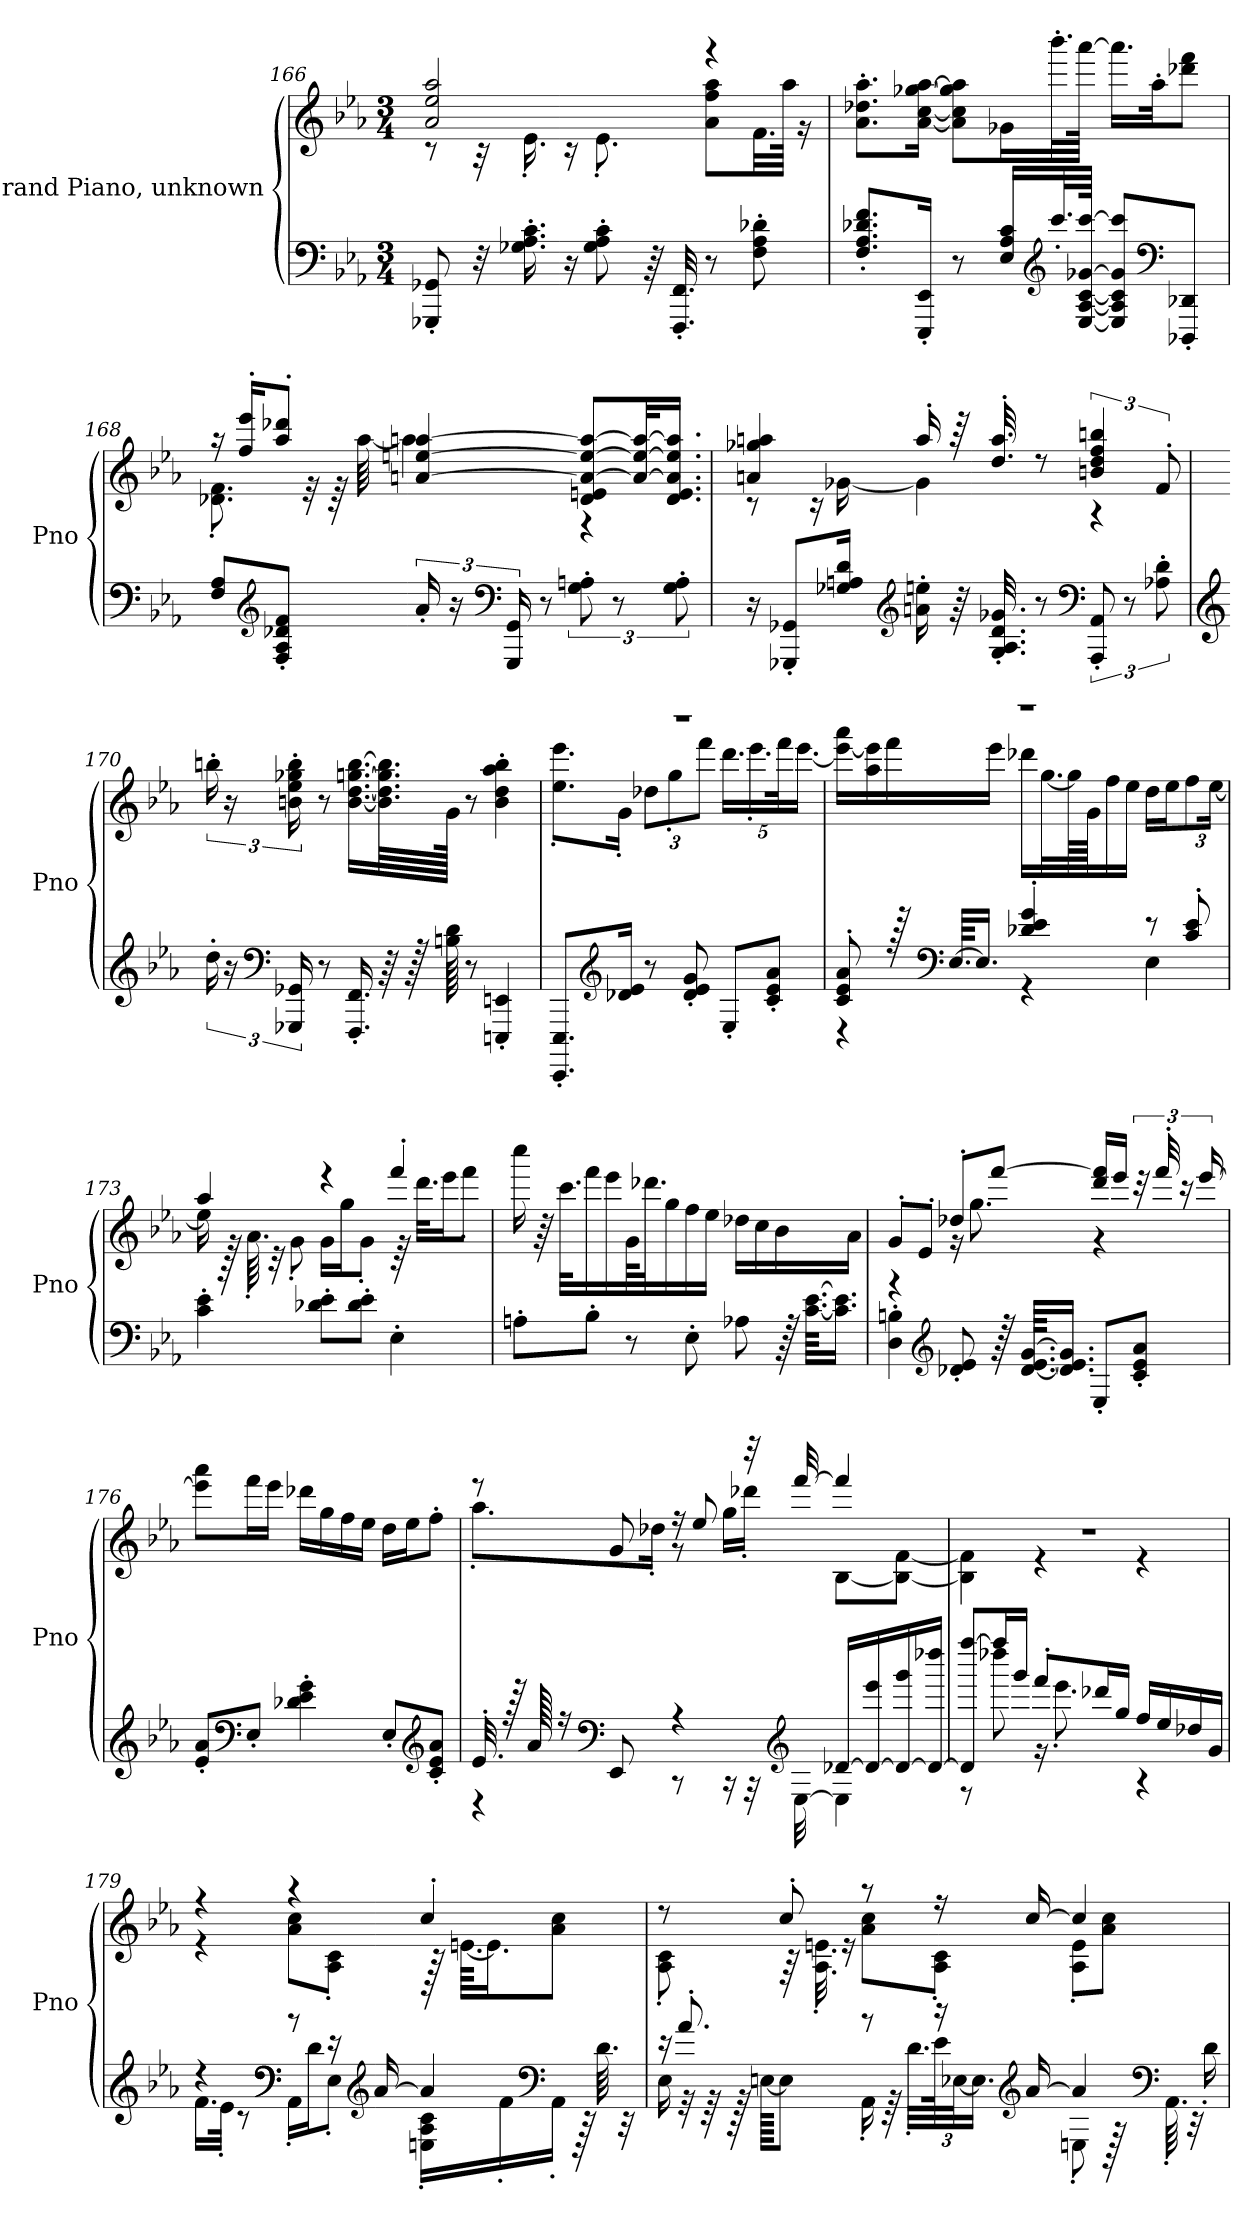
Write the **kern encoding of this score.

**kern	**kern
*part1	*part1
*staff2	*staff1
*I"Grand Piano, unknown	*
*I'Pno	*
*clefF4	*clefG2
*k[b-e-a-]	*k[b-e-a-]
*M3/4	*M3/4
=166	=166
*	*^
8GGG-X/' 8GG-X/'	2a-/ 2ee-/ 2aa-/	8r
32r	.	32r
16.G-X\' 16.A-\' 16.c\'	.	16.e-'\
16r	.	16r
8G-\' 8A-\' 8c\'	.	8.e-'\
64r	.	.
32.FFF/' 32.FF/'	.	.
8r	4r	8a-\ 8ff\ 8aa-\L
8F\' 8A-\' 8d-X\'	.	32.f\LL
.	.	64aa-\JJJk
.	.	16r
*	*v	*v
!!LO:PB:g=z
=167	=167
8.F/' 8.A-/' 8.d-X/' 8.f/'L	8.a-\' 8.dd-X\' 8.aa-\'L
16EEE-/' 16EE-/'Jk	[16a-\ [16cc\ [16gg-X\ [16aa-\Jk
8r	8a-\] 8cc\] 8gg-\] 8aa-\]L
16E-/ 16A-/ 16c/LL	16g-X\L
*clefG2	*
32.ccc'/L	32.bbb-'\L
[64E-/ [64A-/ [64c/ [64g-X/ [64ccc/JJJk	[64aaa-\JJJk
8E-/] 8A-/] 8c/] 8g-/] 8ccc/]L	16.aaa-\LL]
.	32aa-'\JK
*clefF4	*
8DDD-X/' 8DD-X/'J	8ddd-X\ 8fff\J
=168	=168
*	*^
8F/ 8A-/L	16r	8.d-X\' 8.f\'
.	16ff/' 16eee-/'KL	.
*clefG2	*	*
8F/' 8A-/' 8d-X/' 8f/'J	8aa-/' 8ddd-X/'J	.
.	.	32r
.	.	64r
.	.	[64aa-\
24a-'/	[4an/ [4een/ [4aan/	4aa-\]
24r	.	.
*clefF4	*	*
24GGG/ 24GG/	.	.
8r	.	.
12G\' 12An\'	8d-/ 8en/ 8a/_ 8ee/_ 8aa/_L	4r
12r	.	.
.	32a/_ 32ee/_ 32aa/_KL	.
.	16.d-/ 16.e/ 16.a/] 16.ee/] 16.aa/]JJ	.
12G\' 12A\'	.	.
!!LO:LB:g=z	!!
=169	=169	=169
16r	4an/ 4gg-X/ 4aan/	8r
8GGG-X/' 8GG-X/'L	.	.
.	.	16r
16G-X/ 16An/ 16d/Jk	.	[16g-X\
*clefG2	*	*
16an\' 16een\'	16aa'/	4g-\]
64r	64r	.
32.G-/' 32.A/' 32.d/' 32.g-X/'	32.dd/' 32.aa/'	.
8r	8r	.
*clefF4	*	*
12AAA-/' 12AA-/'	6bn/ 6dd/ 6ff/ 6bbn/	4r
12r	.	.
12A-X\' 12d\'	12f'/	.
*	*v	*v
=170	=170
*clefG2	*
24dd'\	24bbn'\
24r	24r
*clefF4	*
24GGG-X/ 24GG-X/	24bn\' 24ee-\' 24gg-X\' 24bb\'
8r	8r
16.FFF/' 16.FF/'	[16.b\ [16.dd\ [16.ggn\ [16.bb\LL
64r	64.b\] 64.dd\] 64.gg\] 64.bb\]LL
128r	.
128Bn\ 128d\	128g\JJJJk
8r	8r
4EEEn/' 4EEn/'	4b\' 4dd\' 4aa-\' 4bb\'
!!LO:LB:g=z
=171	=171
*	*^
8.EEEE-/' 8.EEE-/'L	2.r	8.ee-\' 8.eee-\'L
*clefG2	*	*
16d-X/ 16e-/Jk	.	16g'\Jk
*	*	*Xbrackettup
8r	.	12dd-X\L
.	.	12gg'\
8d-/' 8e-/' 8g/'	.	.
.	.	12fff\J
8E-'/L	.	20.ddd\LL
.	.	20.eee-'\
8c/' 8e-/' 8a-/'J	.	.
.	.	40fff\K
.	.	[20.eee-\JJ
=172	=172	=172
*^	*	*
8c/' 8e-/' 8a-/'	4r	2.r	16eee-\_ 16aaa-\LL
.	.	.	16aa-\ 16eee-\]
128r	.	.	16fff\
*clefF4	*	*	*
[64.E-/KKLL	.	.	.
16.E-/JJ]	.	.	.
.	.	.	16eee-\JJ
4d-X/' 4e-/' 4g/'	4r	.	16ddd-X\LL
.	.	.	[32.gg\L
.	.	.	128gg\LL]
.	.	.	128g\JJJ
.	.	.	16ff\
.	.	.	16ee-\JJ
8r	4E-\	.	16dd\LL
.	.	.	16ee-\J
8c/' 8e-/'	.	.	12ff\
.	.	.	[24ee-\Jk
*v	*v	*	*
!!LO:LB:g=z	!!
=173	=173	=173
4c\' 4e-\'	4aa-/	16ee-\]
.	.	128r
.	.	64.a-'\
.	.	32r
.	.	8g'\
8d-X\' 8e-\'L	4r	16g\LL
.	.	16gg\J
8d-\' 8e-\'J	.	8g'\J
4E-'\	4fff'/	64r
.	.	32.ddd\KLL
.	.	16eee-\J
.	.	8fff'\J
*	*v	*v
=174	=174
8An'\L	16cccc\
.	64r
.	32.ccc\KLL
8B-'\J	16fff\
.	16eee-\
8r	64g\KL
.	32.ddd-X\J
.	16gg\
8E-'\	16ff\
.	16ee-\JJ
8A-X\	16dd-X\LL
.	16cc\
128r	16b-\
[64.c\ [64.e-\KKLL	.
16.c\] 16.e-\]JJ	.
.	16a-\JJ
!!LO:LB:g=z
=175	=175
*	*^
4D\' 4Bn\'	8g'/L	4r
.	8e-'/J	.
*clefG2	*	*
8d-X/' 8e-/'	8dd-X'/L	16r
.	.	8.gg\
128r	[8fff/J	.
[64.d-/ [64.e-/ [64.g/KKLL	.	.
16.d-/] 16.e-/] 16.g/]JJ	.	.
8E-'/L	16ddd/ 16fff/]LL	4r
.	16eee-/JJ	.
*	*brackettup	*
8c/' 8e-/' 8a-/'J	48r	.
.	48fff'/	.
.	24r	.
.	[24eee-/	.
*	*v	*v
=176	=176
8e-/' 8a-/'L	8eee-\] 8aaa-\L
*clefF4	*
8E-'/J	16fff\L
.	16eee-\JJ
4d-X\' 4e-\' 4g\'	16ddd-X\LL
.	16gg\
.	16ff\
.	16ee-\JJ
8E-'/L	16dd\LL
.	16ee-\J
*clefG2	*
8c/' 8e-/' 8a-/'J	8ff'\J
!!LO:PB:g=z
=177	=177
*^	*^
32.e-'/	4r	8r	8.aa-'\L
128r	.	.	.
128a-/	.	.	.
16r	.	.	.
*clefF4	*	*	*
8EE-/	.	8g/	.
.	.	.	16dd-X'\Jk
4r	8r	16r	8r
.	.	8ee-/	.
.	16r	.	16gg\LL
.	32r	32r	16ddd-X'\JJ
*clefG2	*	*	*
.	[32E-\	[32fff/	.
[16d-X/LL	4E-\]	4fff/]	[8B-\L
16d-/_ 16eee-/	.	.	.
16d-/_ 16ggg/	.	.	8B-\_ [8f\J
16d-/_ 16dddd-X/JJ	.	.	.
=178	=178	=178	=178
8d-/] [8ffff/L	8r	2.r	4B-\] 4f\]
16ffff/L]	8dddd-X\	.	.
16ggg/JJ	.	.	.
8fff'/L	16r	.	4r
.	8.eee-'\	.	.
16ddd-X/L	.	.	.
16gg/JJ	.	.	.
16ff/LL	4r	.	4r
16ee-/	.	.	.
16dd-X/	.	.	.
16g/JJ	.	.	.
!!LO:LB:g=z	!!
=179	=179	=179	=179
4r	16.f\LL	4r	4r
.	32e-'\JJk	.	.
.	8r	.	.
*clefF4	*	*	*
8r	16AA-'\LL	4r	8a-\ 8cc\L
.	16d\J	.	.
16r	8E-'\J	.	8A-\' 8c\'J
*clefG2	*	*	*
[16a-/	.	.	.
4a-/]	16En\' 16A-\' 16c\'LL	4cc'/	128r
.	.	.	[64.en\KKLL
.	.	.	16.e\J]
.	16f'\	.	.
*clefF4	*	*	*
.	16AA-'\JJ	.	8a-\ 8cc\J
.	128r	.	.
.	64.d\	.	.
.	32r	.	.
!!LO:LB:g=z	!!
=180	=180	=180	=180
16r	16E-\	8r	8A-\' 8c\'
8.a-'/	32r	.	.
.	64r	.	.
.	128r	.	.
.	[128En\KKKKL	.	.
.	8E\J]	8cc'/	64r
.	.	.	32.A-\' 32.en\'
.	.	.	16r
8r	16AA-'\	8r	8a-\ 8cc\L
.	64r	.	.
.	32.d'\LLL	.	.
*	*Xbrackettup	*	*
16r	96e-\K	16r	8A-\' 8c\'J
.	[48E-X\J	.	.
.	16.E-\JJ]	.	.
*clefG2	*	*	*
[16a-/	.	[16cc/	.
4a-/]	8En'\	4cc/]	8A-\' 8e\'L
.	128r	.	8a-\ 8cc\J
*clefF4	*	*	*
.	64.AA-'\	.	.
.	32r	.	.
.	16d'\	.	.
*v	*v	*	*
*	*v	*v
=	=
*-	*-
